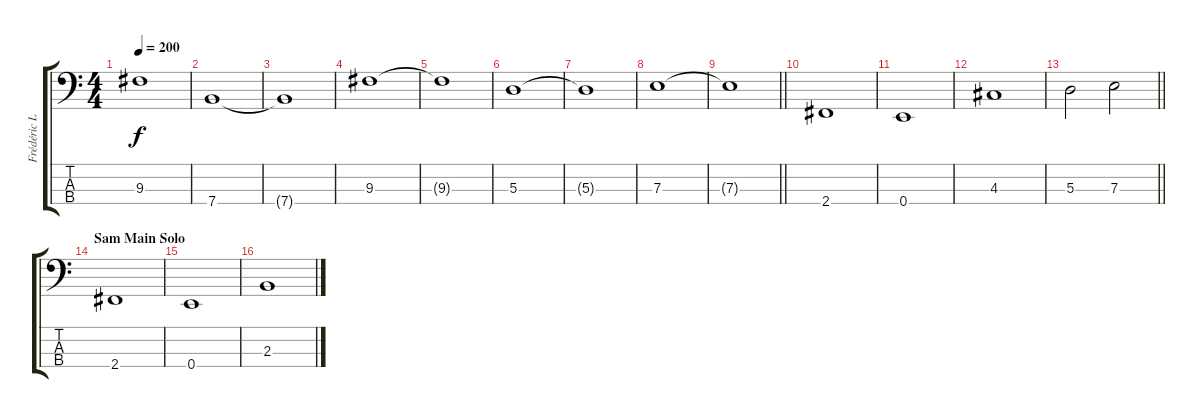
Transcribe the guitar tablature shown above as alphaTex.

\track ("Frédéric Leclercq | Bass Gtr." "Frédéric L") {instrument electricbasspick}
\staff {score tabs}
\tuning (G2 D2 A1 E1) {hide}
\ts (4 4)
\tempo 200
\clef f4
\ks c
9.3{t}.1{dy f} |
7.4.1 |
7.4{t}.1 |
9.3.1 |
9.3{t}.1 |
5.3.1 |
5.3{t}.1 |
7.3.1 |
\barLineRight lightlight
7.3{t}.1 |
\section ("" "")
2.4.1 |
0.4.1 |
4.3.1 |
\barLineRight lightlight
5.3.2 7.3.2 |
\section ("" "Sam Main Solo")
2.4.1 |
0.4.1 |
2.3.1
